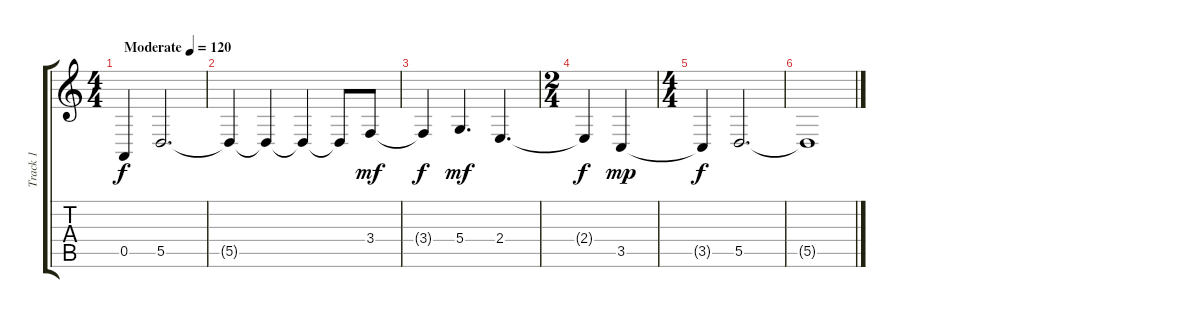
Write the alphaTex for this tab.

\track ("Track 1" "Track 1") {instrument synthstrings1}
\staff {score tabs}
\tuning (E4 B3 G3 D3 A2 E2) {hide}
\ts (4 4)
\tempo (120 "Moderate")
\clef g2
\ks c
0.5.4{dy f instrument synthstrings1} 5.5.2{d} |
5.5{t}.4 5.5{t}.4 5.5{t}.4 5.5{t}.8 3.4.8{dy mf} |
3.4{t}.4{dy f} 5.4.4{d dy mf} 2.4.4{d} |
\ts (2 4)
2.4{t}.4{dy f} 3.5.4{dy mp} |
\ts (4 4)
3.5{t}.4{dy f} 5.5.2{d} |
5.5{t}.1
